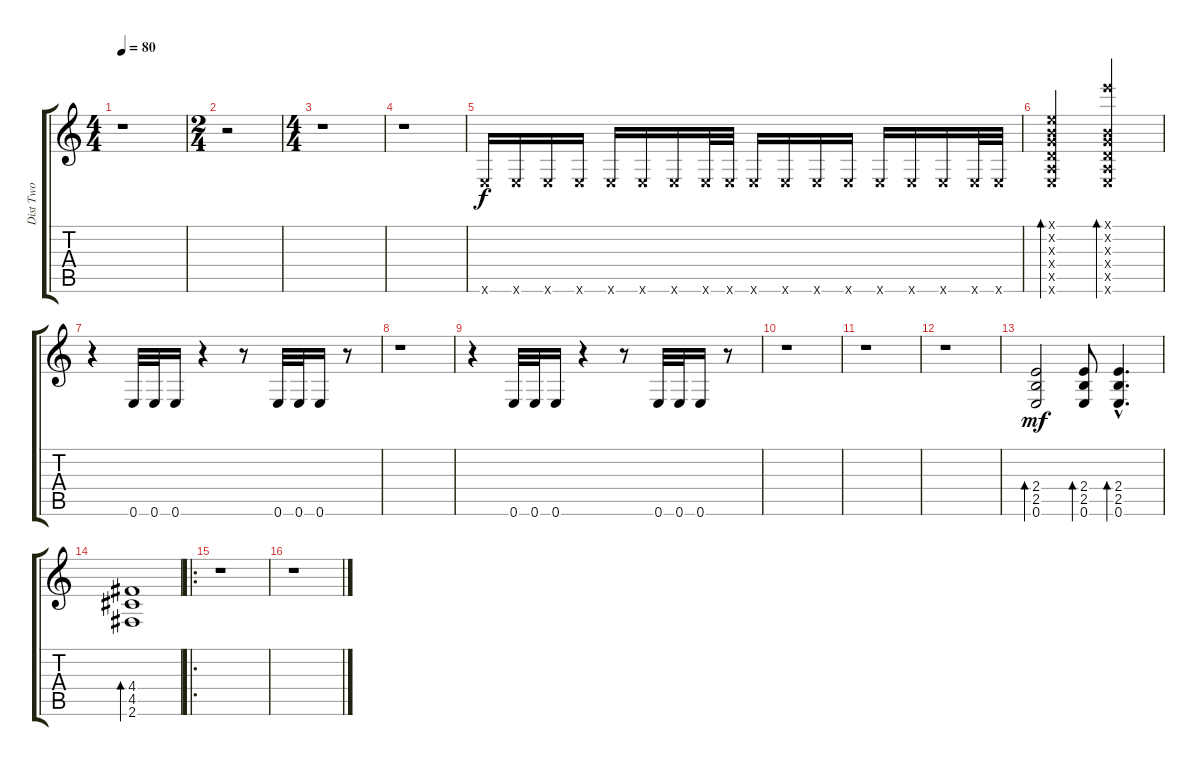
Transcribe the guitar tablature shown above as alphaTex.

\track ("Dist Two" "Dist Two") {instrument overdrivenguitar}
\staff {score tabs}
\tuning (E4 B3 G3 D3 A2 E2) {hide}
\ts (4 4)
\tempo 80
\clef g2
\ks c
r.1{dy f instrument overdrivenguitar} |
\ts (2 4)
r.2 |
\ts (4 4)
r.1 |
r.1 |
0.6{x}.16 0.6{x}.16 0.6{x}.16 0.6{x}.16 0.6{x}.16 0.6{x}.16 0.6{x}.16 0.6{x}.32 0.6{x}.32 0.6{x}.16 0.6{x}.16 0.6{x}.16 0.6{x}.16 0.6{x}.16 0.6{x}.16 0.6{x}.16 0.6{x}.32 0.6{x}.32 |
(0.1{x} 0.2{x} 0.3{x} 0.4{x} 0.5{x} 0.6{x}).2{bd 480} (12.1{x} 0.2{x} 0.3{x} 0.4{x} 0.5{x} 0.6{x}).2{bd 480} |
r.4 0.6.32 0.6.32 0.6.16 r.4 r.8 0.6.32 0.6.32 0.6.16 r.8 |
r.1 |
r.4 0.6.32 0.6.32 0.6.16 r.4 r.8 0.6.32 0.6.32 0.6.16 r.8 |
r.1 |
r.1 |
r.1 |
(2.4 2.5 0.6).2{bd 480 dy mf} (2.4 2.5 0.6).8{bd 480} (2.4{hac} 2.5{hac} 0.6{hac}).4{d bd 480} |
(4.4 4.5 2.6).1{bd 480} |
\ro
r.1 |
r.1
